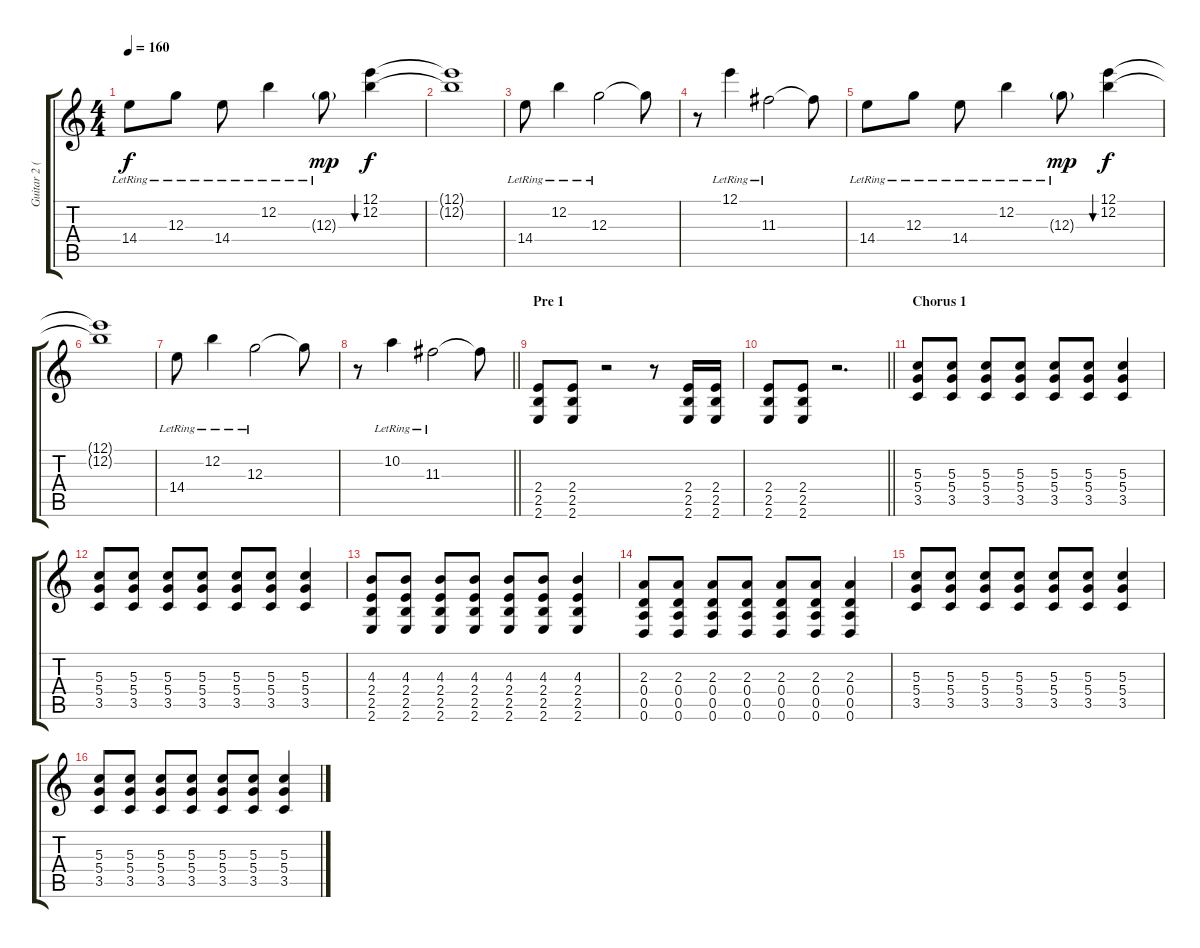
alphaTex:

\track ("Guitar 2 (Drop D)" "Guitar 2 (") {instrument electricguitarclean}
\staff {score tabs}
\tuning (E4 B3 G3 D3 A2 D2) {hide}
\ts (4 4)
\tempo 160
\clef g2
\ks c
14.4{lr}.8{dy f} 12.3{lr}.8 14.4{lr}.8 12.2{lr}.4 12.3{g lr}.8{dy mp} (12.1 12.2).4{bu 480 dy f} |
(12.1{t} 12.2{t}).1 |
14.4{lr}.8 12.2{lr}.4 12.3{lr}.2 12.3{t}.8 |
r.8 12.1{lr}.4 11.3{lr}.2 11.3{t}.8 |
14.4{lr}.8 12.3{lr}.8 14.4{lr}.8 12.2{lr}.4 12.3{g lr}.8{dy mp} (12.1 12.2).4{bu 480 dy f} |
(12.1{t} 12.2{t}).1 |
14.4{lr}.8 12.2{lr}.4 12.3{lr}.2 12.3{t}.8 |
\barLineRight lightlight
r.8 10.2{lr}.4 11.3{lr}.2 11.3{t}.8 |
\section ("" "Pre 1")
(2.4 2.5 2.6).8{volume 15 balance 8 instrument distortionguitar} (2.4 2.5 2.6).8 r.2 r.8 (2.4 2.5 2.6).16 (2.4 2.5 2.6).16 |
\barLineRight lightlight
(2.4 2.5 2.6).8 (2.4 2.5 2.6).8 r.2{d} |
\section ("" "Chorus 1")
(5.3 5.4 3.5).8 (5.3 5.4 3.5).8 (5.3 5.4 3.5).8 (5.3 5.4 3.5).8 (5.3 5.4 3.5).8 (5.3 5.4 3.5).8 (5.3 5.4 3.5).4 |
(5.3 5.4 3.5).8 (5.3 5.4 3.5).8 (5.3 5.4 3.5).8 (5.3 5.4 3.5).8 (5.3 5.4 3.5).8 (5.3 5.4 3.5).8 (5.3 5.4 3.5).4 |
(4.3 2.4 2.5 2.6).8 (4.3 2.4 2.5 2.6).8 (4.3 2.4 2.5 2.6).8 (4.3 2.4 2.5 2.6).8 (4.3 2.4 2.5 2.6).8 (4.3 2.4 2.5 2.6).8 (4.3 2.4 2.5 2.6).4 |
(2.3 0.4 0.5 0.6).8 (2.3 0.4 0.5 0.6).8 (2.3 0.4 0.5 0.6).8 (2.3 0.4 0.5 0.6).8 (2.3 0.4 0.5 0.6).8 (2.3 0.4 0.5 0.6).8 (2.3 0.4 0.5 0.6).4 |
(5.3 5.4 3.5).8 (5.3 5.4 3.5).8 (5.3 5.4 3.5).8 (5.3 5.4 3.5).8 (5.3 5.4 3.5).8 (5.3 5.4 3.5).8 (5.3 5.4 3.5).4 |
(5.3 5.4 3.5).8 (5.3 5.4 3.5).8 (5.3 5.4 3.5).8 (5.3 5.4 3.5).8 (5.3 5.4 3.5).8 (5.3 5.4 3.5).8 (5.3 5.4 3.5).4
